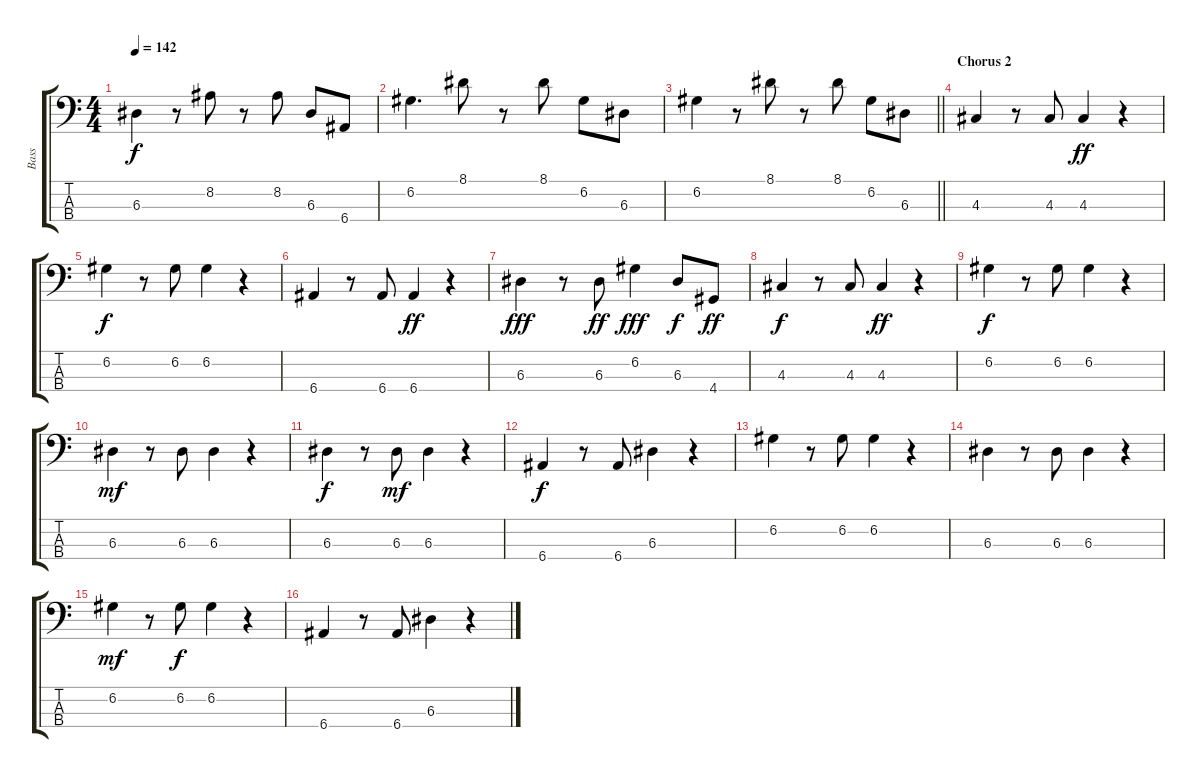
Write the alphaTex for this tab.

\track ("Bass" "Bass") {instrument acousticbass}
\staff {score tabs}
\tuning (G2 D2 A1 E1) {hide}
\ts (4 4)
\tempo 142
\clef f4
\ks c
6.3.4{dy f} r.8 8.2.8 r.8 8.2.8 6.3.8 6.4.8 |
6.2.4{d} 8.1.8 r.8 8.1.8 6.2.8 6.3.8 |
\barLineRight lightlight
6.2.4 r.8 8.1.8 r.8 8.1.8 6.2.8 6.3.8 |
\section ("" "Chorus 2")
4.3.4 r.8 4.3.8 4.3.4{dy ff} r.4 |
6.2.4{dy f} r.8 6.2.8 6.2.4 r.4 |
6.4.4 r.8 6.4.8 6.4.4{dy ff} r.4 |
6.3.4{dy fff} r.8 6.3.8{dy ff} 6.2.4{dy fff} 6.3.8{dy f} 4.4.8{dy ff} |
4.3.4{dy f} r.8 4.3.8 4.3.4{dy ff} r.4 |
6.2.4{dy f} r.8 6.2.8 6.2.4 r.4 |
6.3.4{dy mf} r.8 6.3.8 6.3.4 r.4 |
6.3.4{dy f} r.8 6.3.8{dy mf} 6.3.4 r.4 |
6.4.4{dy f} r.8 6.4.8 6.3.4 r.4 |
6.2.4 r.8 6.2.8 6.2.4 r.4 |
6.3.4 r.8 6.3.8 6.3.4 r.4 |
6.2.4{dy mf} r.8 6.2.8{dy f} 6.2.4 r.4 |
6.4.4 r.8 6.4.8 6.3.4 r.4
